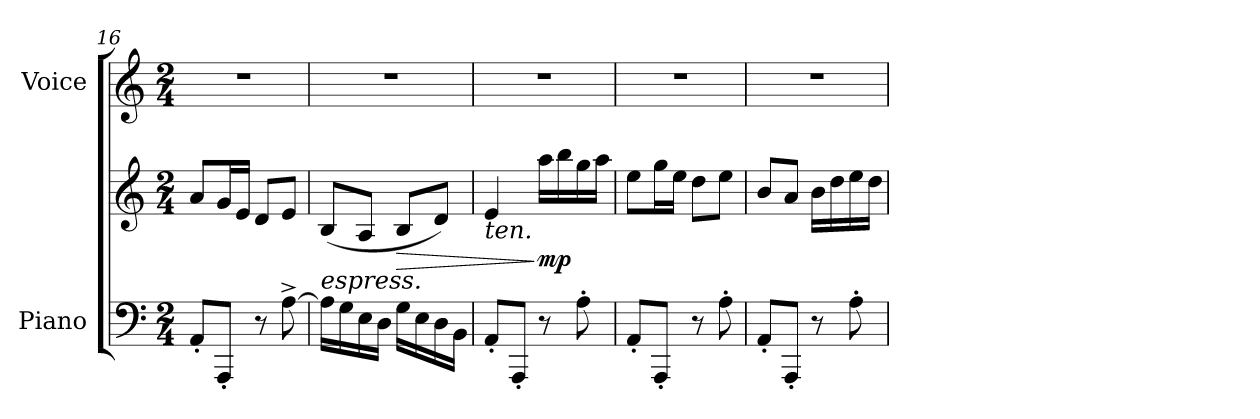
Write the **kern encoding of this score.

**kern	**kern	**dynam	**kern
*part2	*part2	*part2	*part1
*staff3	*staff2	*staff2/3	*staff1
*I"Piano	*	*	*I"Voice
*I'Pno	*	*	*
*clefF4	*clefG2	*	*clefG2
*k[]	*k[]	*	*k[]
*M2/4	*M2/4	*	*M2/4
=16	=16	=16	=16
8AA'/L	8a/L	.	2r
8AAA'/J	16g/L	.	.
.	16e/JJ	.	.
8r	8d/L	.	.
[8A^\	8e/J	.	.
=17	=17	=17	=17
!	!LO:TX:b:i:t=espress.	!	!
16A\LL]	(8B/L	.	2r
16G\	.	.	.
16E\	8A/J	.	.
16D\JJ	.	.	.
!	!	!LO:HP:b	!
16G\LL	8B/L	>	.
16E\	.	.	.
16D\	8d/J)	.	.
16BB\JJ	.	.	.
=18	=18	=18	=18
!	!LO:TX:b:i:t=ten.	!	!
8AA'/L	4e/	.	2r
8AAA'/J	.	.	.
!	!	!LO:DY:n=1:b	!
8r	16aa\LL	] mp	.
.	16bb\	.	.
8A'\	16gg\	.	.
.	16aa\JJ	.	.
!!LO:LB:g=z
=19	=19	=19	=19
8AA'/L	8ee\L	.	2r
8AAA'/J	16gg\L	.	.
.	16ee\JJ	.	.
8r	8dd\L	.	.
8A'\	8ee\J	.	.
=20	=20	=20	=20
8AA'/L	8b/L	.	2r
8AAA'/J	8a/J	.	.
8r	16b\LL	.	.
.	16dd\	.	.
8A'\	16ee\	.	.
.	16dd\JJ	.	.
=	=	=	=
*-	*-	*-	*-
